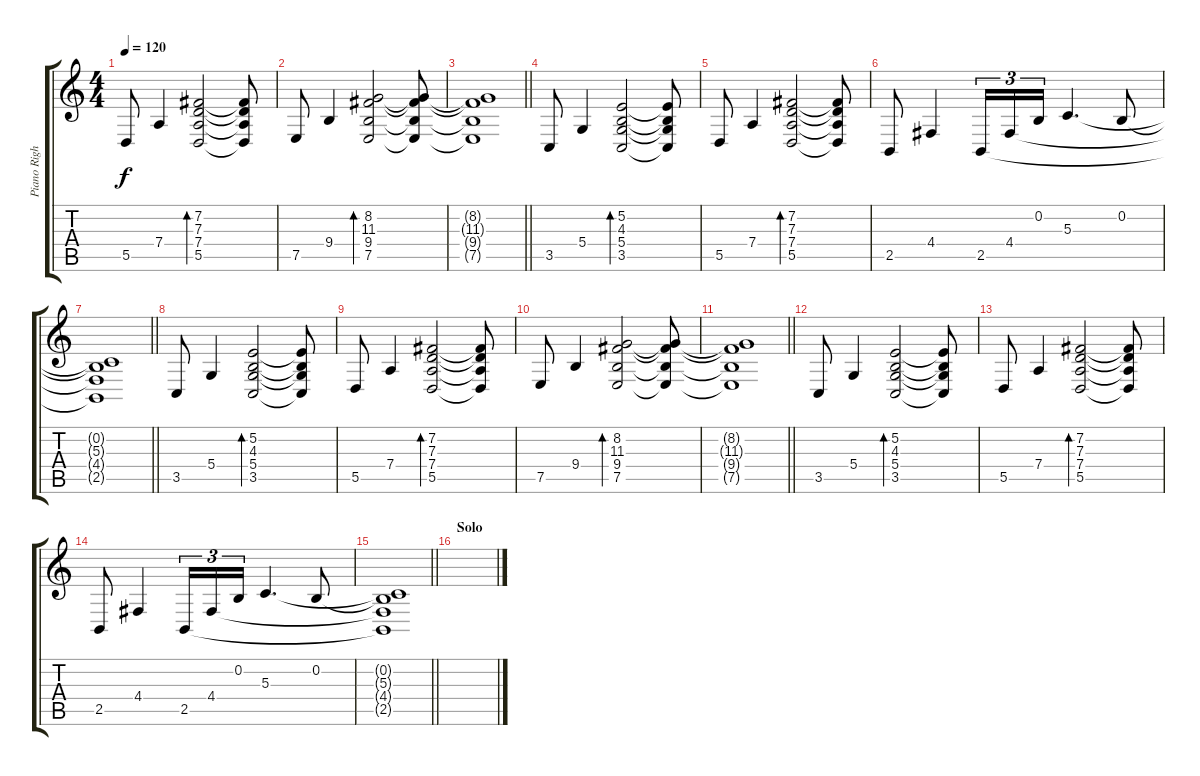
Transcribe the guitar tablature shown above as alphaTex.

\track ("Piano Right Standard" "Piano Righ") {instrument acousticgrandpiano}
\staff {score tabs}
\tuning (E4 B3 G3 D3 A2 E2) {hide}
\ts (4 4)
\tempo 120
\clef g2
\ks c
5.5.8{dy f} 7.4.4 (7.2 7.3 7.4 5.5).2{bd 480} (7.2{t} 7.3{t} 7.4{t} 5.5{t}).8 |
7.5.8 9.4.4 (8.2 11.3 9.4 7.5).2{bd 480} (8.2{t} 11.3{t} 9.4{t} 7.5{t}).8 |
\barLineRight lightlight
(8.2{t} 11.3{t} 9.4{t} 7.5{t}).1 |
3.5.8 5.4.4 (5.2 4.3 5.4 3.5).2{bd 480} (5.2{t} 4.3{t} 5.4{t} 3.5{t}).8 |
5.5.8 7.4.4 (7.2 7.3 7.4 5.5).2{bd 480} (7.2{t} 7.3{t} 7.4{t} 5.5{t}).8 |
2.5.8 4.4.4 2.5.16{tu (3 2)} 4.4.16{tu (3 2)} 0.2.16{tu (3 2)} 5.3.4{d} 0.2.8 |
\barLineRight lightlight
(0.2{t} 5.3{t} 4.4{t} 2.5{t}).1 |
\section ("" "")
3.5.8 5.4.4 (5.2 4.3 5.4 3.5).2{bd 480} (5.2{t} 4.3{t} 5.4{t} 3.5{t}).8 |
5.5.8 7.4.4 (7.2 7.3 7.4 5.5).2{bd 480} (7.2{t} 7.3{t} 7.4{t} 5.5{t}).8 |
7.5.8 9.4.4 (8.2 11.3 9.4 7.5).2{bd 480} (8.2{t} 11.3{t} 9.4{t} 7.5{t}).8 |
\barLineRight lightlight
(8.2{t} 11.3{t} 9.4{t} 7.5{t}).1 |
3.5.8 5.4.4 (5.2 4.3 5.4 3.5).2{bd 480} (5.2{t} 4.3{t} 5.4{t} 3.5{t}).8 |
5.5.8 7.4.4 (7.2 7.3 7.4 5.5).2{bd 480} (7.2{t} 7.3{t} 7.4{t} 5.5{t}).8 |
2.5.8 4.4.4 2.5.16{tu (3 2)} 4.4.16{tu (3 2)} 0.2.16{tu (3 2)} 5.3.4{d} 0.2.8 |
\barLineRight lightlight
(0.2{t} 5.3{t} 4.4{t} 2.5{t}).1 |
\section ("" "Solo")
